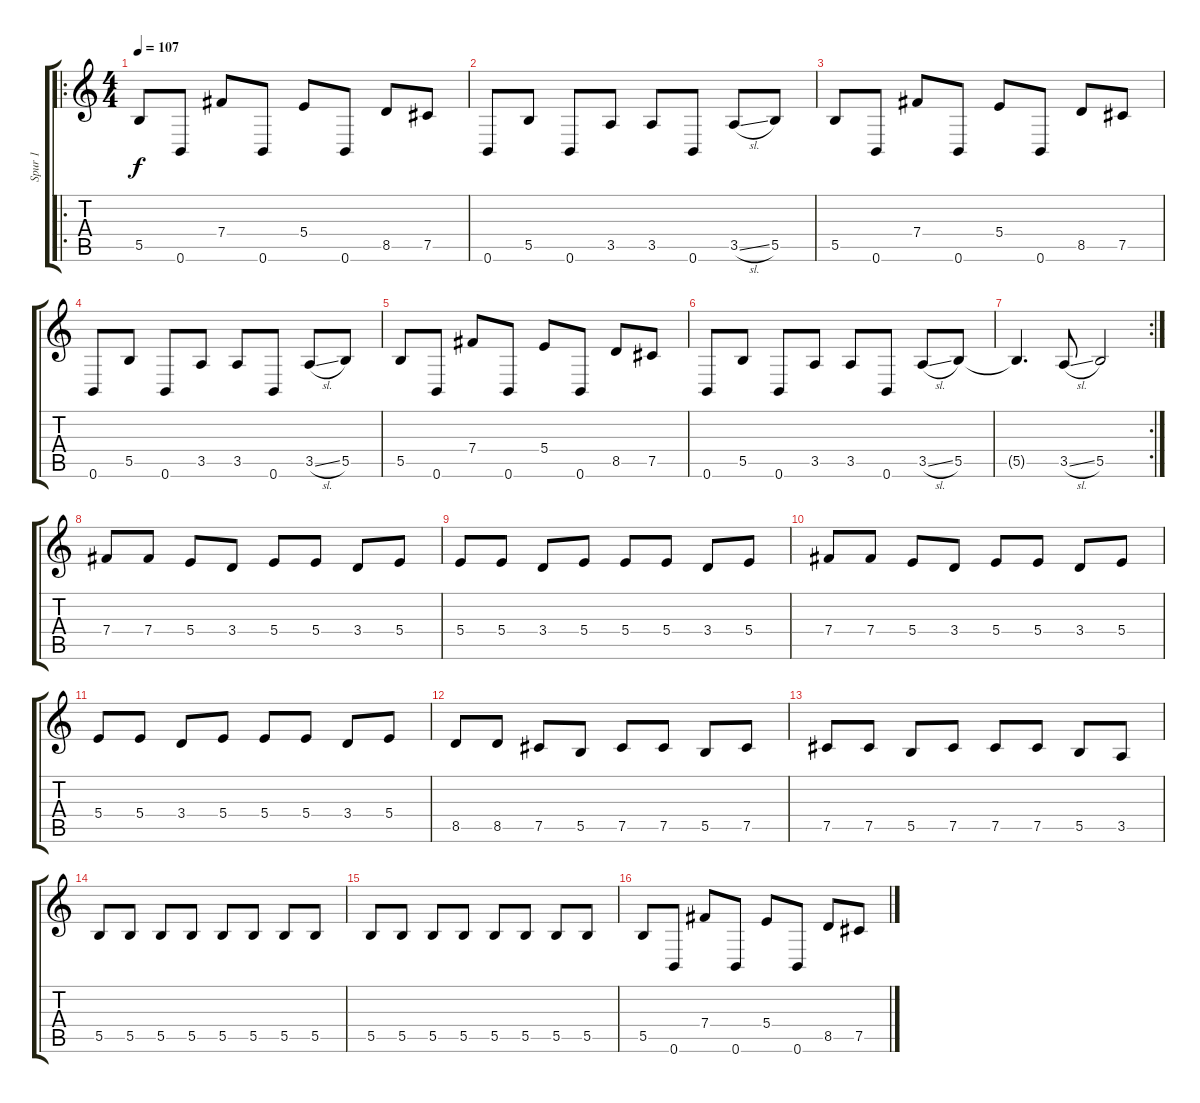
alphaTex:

\track ("Spur 1" "Spur 1") {instrument distortionguitar}
\staff {score tabs}
\tuning (Db4 Ab3 E3 B2 Gb2 B1) {hide}
\ro
\ts (4 4)
\tempo 107
\clef g2
\ks c
5.5.8{dy f} 0.6.8 7.4.8 0.6.8 5.4.8 0.6.8 8.5.8 7.5.8 |
0.6.8 5.5.8 0.6.8 3.5.8 3.5.8 0.6.8 3.5{sl}.8 5.5.8 |
5.5.8 0.6.8 7.4.8 0.6.8 5.4.8 0.6.8 8.5.8 7.5.8 |
0.6.8 5.5.8 0.6.8 3.5.8 3.5.8 0.6.8 3.5{sl}.8 5.5.8 |
5.5.8 0.6.8 7.4.8 0.6.8 5.4.8 0.6.8 8.5.8 7.5.8 |
0.6.8 5.5.8 0.6.8 3.5.8 3.5.8 0.6.8 3.5{sl}.8 5.5.8 |
\rc 2
5.5{t}.4{d} 3.5{sl}.8 5.5.2 |
7.4.8 7.4.8 5.4.8 3.4.8 5.4.8 5.4.8 3.4.8 5.4.8 |
5.4.8 5.4.8 3.4.8 5.4.8 5.4.8 5.4.8 3.4.8 5.4.8 |
7.4.8 7.4.8 5.4.8 3.4.8 5.4.8 5.4.8 3.4.8 5.4.8 |
5.4.8 5.4.8 3.4.8 5.4.8 5.4.8 5.4.8 3.4.8 5.4.8 |
8.5.8 8.5.8 7.5.8 5.5.8 7.5.8 7.5.8 5.5.8 7.5.8 |
7.5.8 7.5.8 5.5.8 7.5.8 7.5.8 7.5.8 5.5.8 3.5.8 |
5.5.8 5.5.8 5.5.8 5.5.8 5.5.8 5.5.8 5.5.8 5.5.8 |
5.5.8 5.5.8 5.5.8 5.5.8 5.5.8 5.5.8 5.5.8 5.5.8 |
5.5.8 0.6.8 7.4.8 0.6.8 5.4.8 0.6.8 8.5.8 7.5.8
